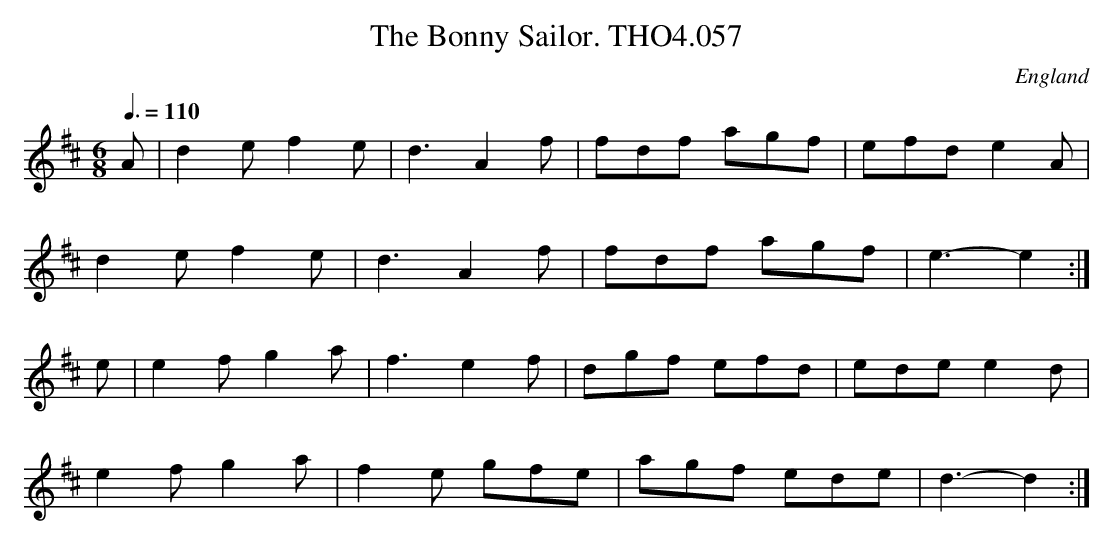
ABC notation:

X:1
T:Bonny Sailor. THO4.057, The
O:England
M:6/8
L:1/8
Q:3/8=110
K:D major
A|d2 e f2 e|d3 A2 f|fdf agf|efd e2 A|
d2 e f2 e|d3 A2 f|fdf agf|e3-e2:|
e|e2 f g2 a|f3 e2 f|dgf efd|ede e2 d|
e2 f g2 a|f2 e gfe|agf ede|d3-d2:|
